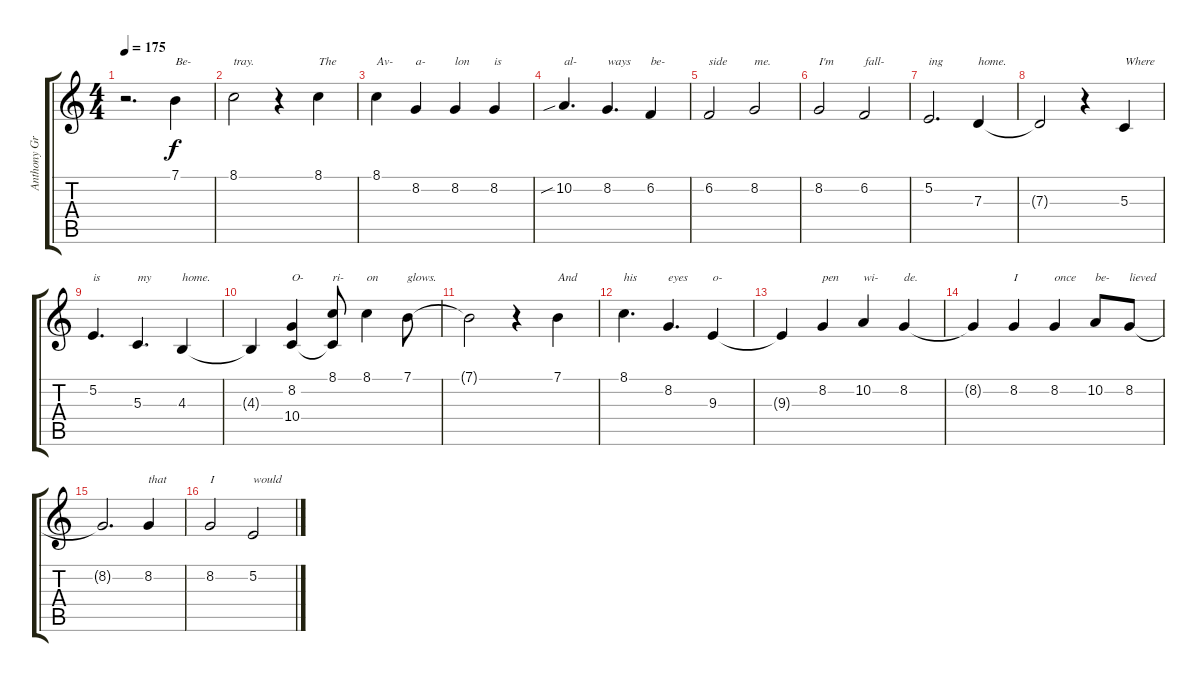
\track ("Anthony Green" "Anthony Gr") {instrument flute}
\staff {score tabs}
\tuning (E4 B3 G3 D3 A2 D2) {hide}
\ts (4 4)
\tempo 175
\clef g2
\ks c
r.2{d dy f} 7.1.4{txt "Be-"} |
8.1.2{txt "tray."} r.4 8.1.4{txt "The"} |
8.1.4{txt "Av-"} 8.2.4{txt "a-"} 8.2.4{txt "lon"} 8.2.4{txt "is"} |
10.2{sib}.4{d txt "al-"} 8.2.4{d txt "ways"} 6.2.4{txt "be-"} |
6.2.2{txt "side"} 8.2.2{txt "me."} |
8.2.2{txt "I'm"} 6.2.2{txt "fall-"} |
5.2.2{d txt "ing"} 7.3.4{txt "home."} |
7.3{t}.2 r.4 5.3.4{txt "Where"} |
5.2.4{d txt "is"} 5.3.4{d txt "my"} 4.3.4{txt "home."} |
4.3{t}.4 (8.2 10.4).4{txt "O-"} (8.1 10.4{t}).8{txt "ri-"} 8.1.4{txt "on"} 7.1.8{txt "glows."} |
7.1{t}.2 r.4 7.1.4{txt "And"} |
8.1.4{d txt "his"} 8.2.4{d txt "eyes"} 9.3.4{txt "o-"} |
9.3{t}.4 8.2.4{txt "pen"} 10.2.4{txt "wi-"} 8.2.4{txt "de."} |
8.2{t}.4 8.2.4{txt "I"} 8.2.4{txt "once"} 10.2.8{txt "be-"} 8.2.8{txt "lieved"} |
8.2{t}.2{d} 8.2.4{txt "that"} |
8.2.2{txt "I"} 5.2.2{txt "would"}
